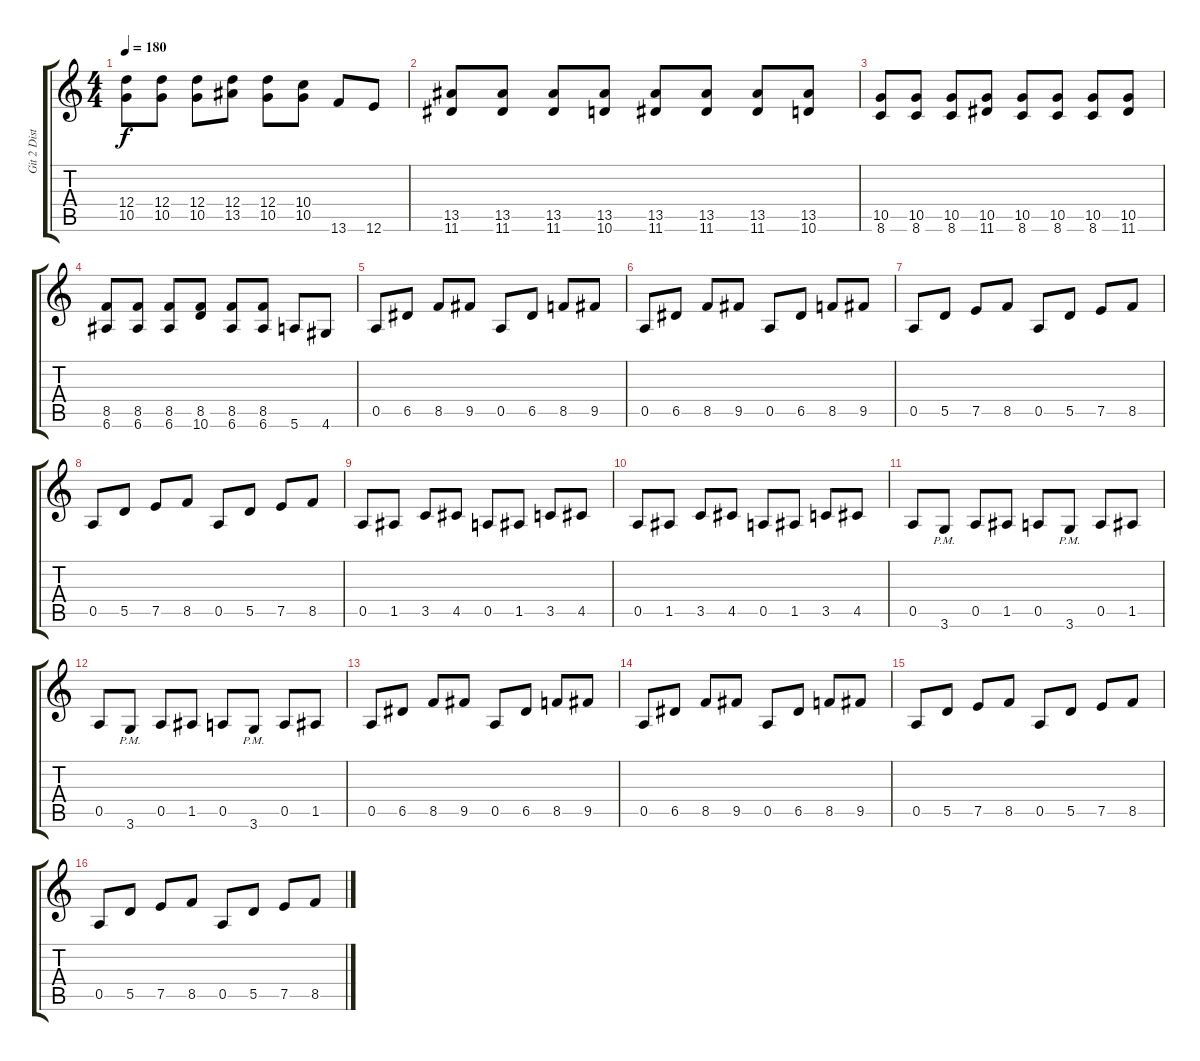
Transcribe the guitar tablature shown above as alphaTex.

\track ("Git 2 Dist" "Git 2 Dist") {instrument distortionguitar}
\staff {score tabs}
\tuning (E4 B3 G3 D3 A2 E2) {hide}
\ts (4 4)
\tempo 180
\clef g2
\ks c
(12.4 10.5).8{dy f} (12.4 10.5).8 (12.4 10.5).8 (12.4 13.5).8 (12.4 10.5).8 (10.4 10.5).8 13.6.8 12.6.8 |
(13.5 11.6).8 (13.5 11.6).8 (13.5 11.6).8 (13.5 10.6).8 (13.5 11.6).8 (13.5 11.6).8 (13.5 11.6).8 (13.5 10.6).8 |
(10.5 8.6).8 (10.5 8.6).8 (10.5 8.6).8 (10.5 11.6).8 (10.5 8.6).8 (10.5 8.6).8 (10.5 8.6).8 (10.5 11.6).8 |
(8.5 6.6).8 (8.5 6.6).8 (8.5 6.6).8 (8.5 10.6).8 (8.5 6.6).8 (8.5 6.6).8 5.6.8 4.6.8 |
0.5.8 6.5.8 8.5.8 9.5.8 0.5.8 6.5.8 8.5.8 9.5.8 |
0.5.8 6.5.8 8.5.8 9.5.8 0.5.8 6.5.8 8.5.8 9.5.8 |
0.5.8 5.5.8 7.5.8 8.5.8 0.5.8 5.5.8 7.5.8 8.5.8 |
0.5.8 5.5.8 7.5.8 8.5.8 0.5.8 5.5.8 7.5.8 8.5.8 |
0.5.8 1.5.8 3.5.8 4.5.8 0.5.8 1.5.8 3.5.8 4.5.8 |
0.5.8 1.5.8 3.5.8 4.5.8 0.5.8 1.5.8 3.5.8 4.5.8 |
0.5.8 3.6{pm}.8 0.5.8 1.5.8 0.5.8 3.6{pm}.8 0.5.8 1.5.8 |
0.5.8 3.6{pm}.8 0.5.8 1.5.8 0.5.8 3.6{pm}.8 0.5.8 1.5.8 |
0.5.8 6.5.8 8.5.8 9.5.8 0.5.8 6.5.8 8.5.8 9.5.8 |
0.5.8 6.5.8 8.5.8 9.5.8 0.5.8 6.5.8 8.5.8 9.5.8 |
0.5.8 5.5.8 7.5.8 8.5.8 0.5.8 5.5.8 7.5.8 8.5.8 |
0.5.8 5.5.8 7.5.8 8.5.8 0.5.8 5.5.8 7.5.8 8.5.8
